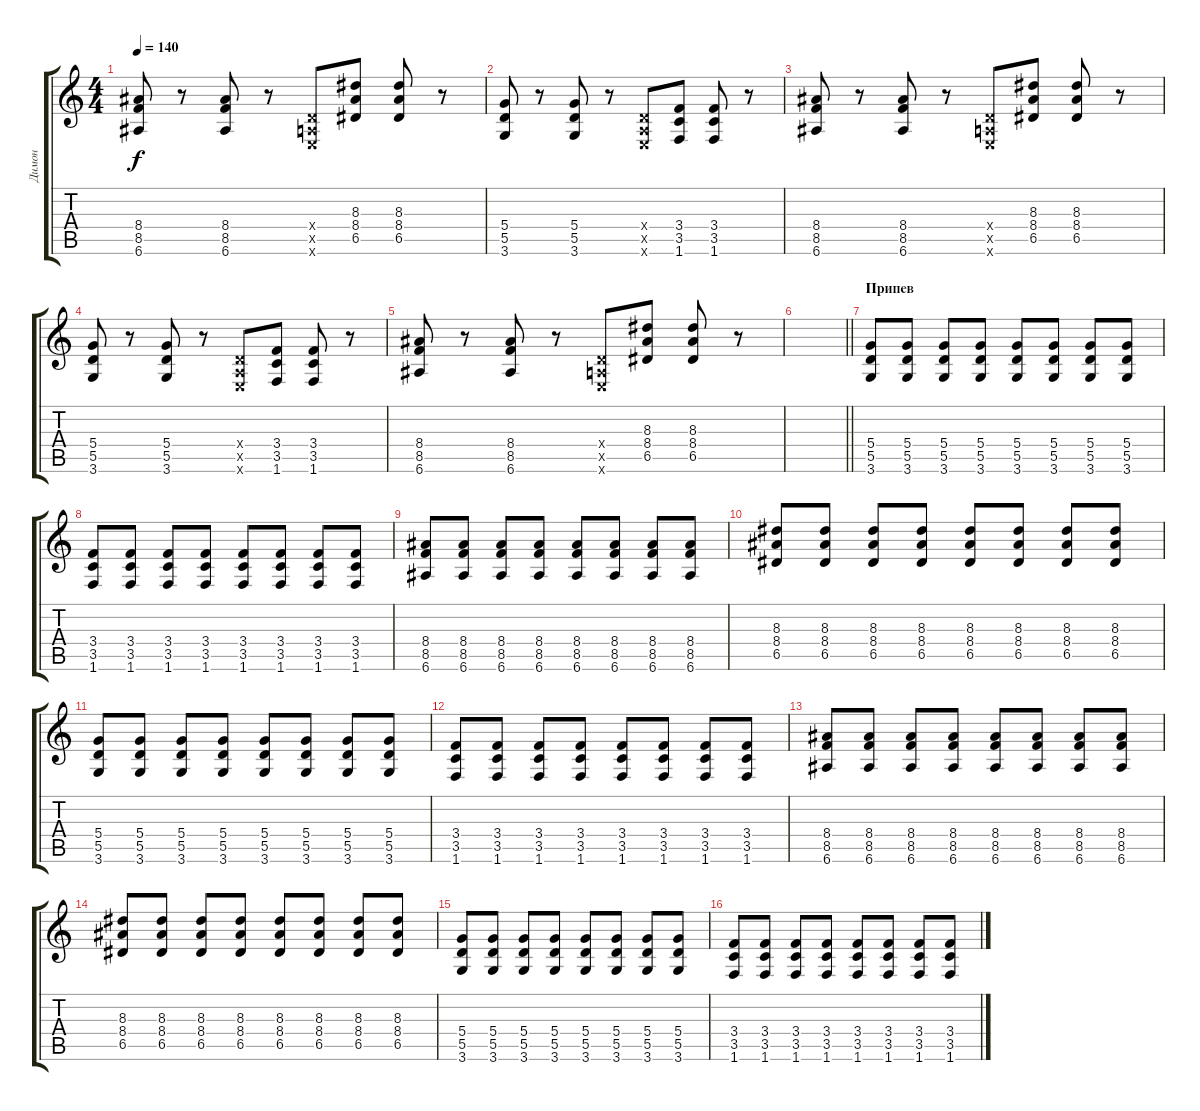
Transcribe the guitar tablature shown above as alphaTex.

\track ("Димон" "Димон") {instrument distortionguitar}
\staff {score tabs}
\tuning (E4 B3 G3 D3 A2 E2) {hide}
\ts (4 4)
\tempo 140
\clef g2
\ks c
(8.4 8.5 6.6).8{dy f} r.8 (8.4 8.5 6.6).8 r.8 (0.4{x} 0.5{x} 0.6{x}).8 (8.3 8.4 6.5).8 (8.3 8.4 6.5).8 r.8 |
(5.4 5.5 3.6).8 r.8 (5.4 5.5 3.6).8 r.8 (0.4{x} 0.5{x} 0.6{x}).8 (3.4 3.5 1.6).8 (3.4 3.5 1.6).8 r.8 |
(8.4 8.5 6.6).8 r.8 (8.4 8.5 6.6).8 r.8 (0.4{x} 0.5{x} 0.6{x}).8 (8.3 8.4 6.5).8 (8.3 8.4 6.5).8 r.8 |
(5.4 5.5 3.6).8 r.8 (5.4 5.5 3.6).8 r.8 (0.4{x} 0.5{x} 0.6{x}).8 (3.4 3.5 1.6).8 (3.4 3.5 1.6).8 r.8 |
(8.4 8.5 6.6).8 r.8 (8.4 8.5 6.6).8 r.8 (0.4{x} 0.5{x} 0.6{x}).8 (8.3 8.4 6.5).8 (8.3 8.4 6.5).8 r.8 |
\barLineRight lightlight
|
\section ("" "Припев")
(5.4 5.5 3.6).8 (5.4 5.5 3.6).8 (5.4 5.5 3.6).8 (5.4 5.5 3.6).8 (5.4 5.5 3.6).8 (5.4 5.5 3.6).8 (5.4 5.5 3.6).8 (5.4 5.5 3.6).8 |
(3.4 3.5 1.6).8 (3.4 3.5 1.6).8 (3.4 3.5 1.6).8 (3.4 3.5 1.6).8 (3.4 3.5 1.6).8 (3.4 3.5 1.6).8 (3.4 3.5 1.6).8 (3.4 3.5 1.6).8 |
(8.4 8.5 6.6).8 (8.4 8.5 6.6).8 (8.4 8.5 6.6).8 (8.4 8.5 6.6).8 (8.4 8.5 6.6).8 (8.4 8.5 6.6).8 (8.4 8.5 6.6).8 (8.4 8.5 6.6).8 |
(8.3 8.4 6.5).8 (8.3 8.4 6.5).8 (8.3 8.4 6.5).8 (8.3 8.4 6.5).8 (8.3 8.4 6.5).8 (8.3 8.4 6.5).8 (8.3 8.4 6.5).8 (8.3 8.4 6.5).8 |
(5.4 5.5 3.6).8 (5.4 5.5 3.6).8 (5.4 5.5 3.6).8 (5.4 5.5 3.6).8 (5.4 5.5 3.6).8 (5.4 5.5 3.6).8 (5.4 5.5 3.6).8 (5.4 5.5 3.6).8 |
(3.4 3.5 1.6).8 (3.4 3.5 1.6).8 (3.4 3.5 1.6).8 (3.4 3.5 1.6).8 (3.4 3.5 1.6).8 (3.4 3.5 1.6).8 (3.4 3.5 1.6).8 (3.4 3.5 1.6).8 |
(8.4 8.5 6.6).8 (8.4 8.5 6.6).8 (8.4 8.5 6.6).8 (8.4 8.5 6.6).8 (8.4 8.5 6.6).8 (8.4 8.5 6.6).8 (8.4 8.5 6.6).8 (8.4 8.5 6.6).8 |
(8.3 8.4 6.5).8 (8.3 8.4 6.5).8 (8.3 8.4 6.5).8 (8.3 8.4 6.5).8 (8.3 8.4 6.5).8 (8.3 8.4 6.5).8 (8.3 8.4 6.5).8 (8.3 8.4 6.5).8 |
(5.4 5.5 3.6).8 (5.4 5.5 3.6).8 (5.4 5.5 3.6).8 (5.4 5.5 3.6).8 (5.4 5.5 3.6).8 (5.4 5.5 3.6).8 (5.4 5.5 3.6).8 (5.4 5.5 3.6).8 |
(3.4 3.5 1.6).8 (3.4 3.5 1.6).8 (3.4 3.5 1.6).8 (3.4 3.5 1.6).8 (3.4 3.5 1.6).8 (3.4 3.5 1.6).8 (3.4 3.5 1.6).8 (3.4 3.5 1.6).8
